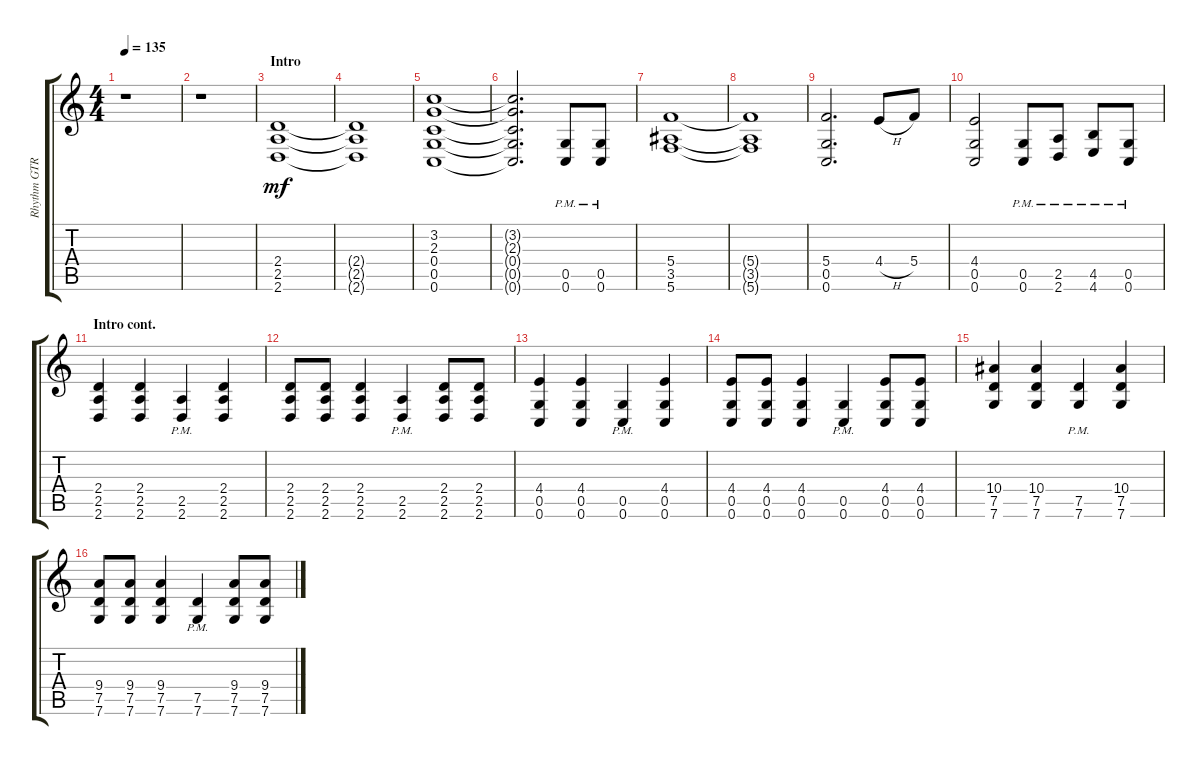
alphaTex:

\track ("Rhythm GTR 1" "Rhythm GTR") {instrument overdrivenguitar}
\staff {score tabs}
\tuning (D4 A3 F3 C3 G2 C2) {hide}
\ts (4 4)
\tempo 135
\clef g2
\ks aminor
r.1{dy mf instrument overdrivenguitar} |
r.1 |
\section ("" "Intro")
(2.4 2.5 2.6).1 |
(2.4{t} 2.5{t} 2.6{t}).1 |
(3.2 2.3 0.4 0.5 0.6).1 |
(3.2{t} 2.3{t} 0.4{t} 0.5{t} 0.6{t}).2{d} (0.5{pm} 0.6{pm}).8 (0.5{pm} 0.6{pm}).8 |
(5.4 3.5 5.6).1 |
(5.4{t} 3.5{t} 5.6{t}).1 |
(5.4 0.5 0.6).2{d} 4.4{h}.8 5.4.8 |
(4.4 0.5 0.6).2 (0.5{pm} 0.6{pm}).8 (2.5{pm} 2.6{pm}).8 (4.5{pm} 4.6{pm}).8 (0.5{pm} 0.6{pm}).8 |
\section ("" "Intro cont.")
(2.4 2.5 2.6).4 (2.4 2.5 2.6).4 (2.5{pm} 2.6{pm}).4 (2.4 2.5 2.6).4 |
(2.4 2.5 2.6).8 (2.4 2.5 2.6).8 (2.4 2.5 2.6).4 (2.5{pm} 2.6{pm}).4 (2.4 2.5 2.6).8 (2.4 2.5 2.6).8 |
(4.4 0.5 0.6).4 (4.4 0.5 0.6).4 (0.5{pm} 0.6{pm}).4 (4.4 0.5 0.6).4 |
(4.4 0.5 0.6).8 (4.4 0.5 0.6).8 (4.4 0.5 0.6).4 (0.5{pm} 0.6{pm}).4 (4.4 0.5 0.6).8 (4.4 0.5 0.6).8 |
(10.4 7.5 7.6).4 (10.4 7.5 7.6).4 (7.5{pm} 7.6{pm}).4 (10.4 7.5 7.6).4 |
(9.4 7.5 7.6).8 (9.4 7.5 7.6).8 (9.4 7.5 7.6).4 (7.5{pm} 7.6{pm}).4 (9.4 7.5 7.6).8 (9.4 7.5 7.6).8
